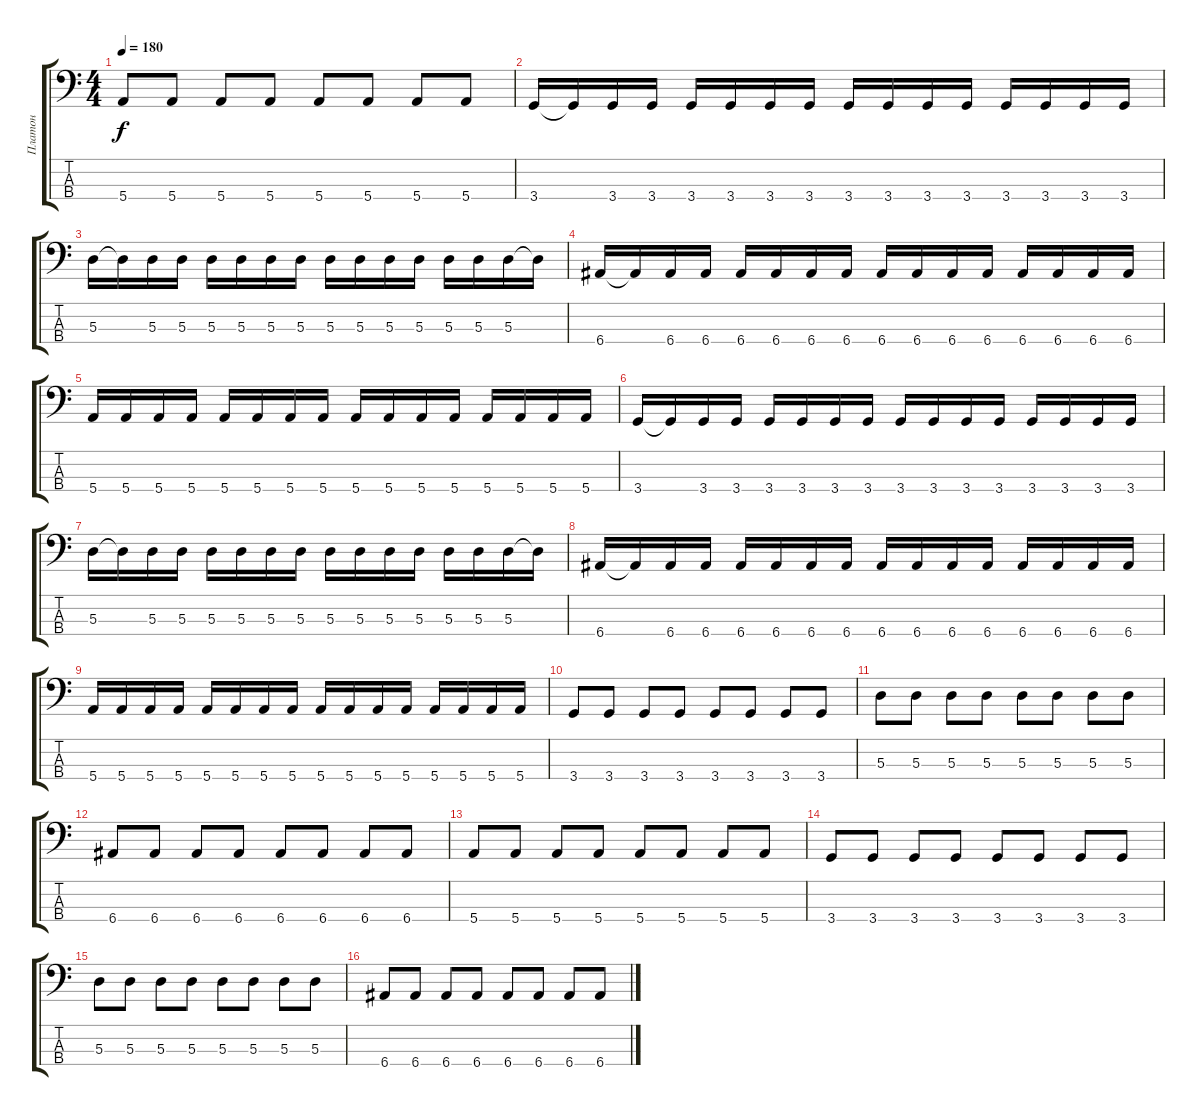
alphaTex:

\track ("Платон" "Платон") {instrument electricbassfinger}
\staff {score tabs}
\tuning (G2 D2 A1 E1) {hide}
\ts (4 4)
\tempo 180
\clef f4
\ks c
5.4.8{dy f} 5.4.8 5.4.8 5.4.8 5.4.8 5.4.8 5.4.8 5.4.8 |
3.4.16 3.4{t}.16 3.4.16 3.4.16 3.4.16 3.4.16 3.4.16 3.4.16 3.4.16 3.4.16 3.4.16 3.4.16 3.4.16 3.4.16 3.4.16 3.4.16 |
5.3.16 5.3{t}.16 5.3.16 5.3.16 5.3.16 5.3.16 5.3.16 5.3.16 5.3.16 5.3.16 5.3.16 5.3.16 5.3.16 5.3.16 5.3.16 5.3{t}.16 |
6.4.16 6.4{t}.16 6.4.16 6.4.16 6.4.16 6.4.16 6.4.16 6.4.16 6.4.16 6.4.16 6.4.16 6.4.16 6.4.16 6.4.16 6.4.16 6.4.16 |
5.4.16 5.4.16 5.4.16 5.4.16 5.4.16 5.4.16 5.4.16 5.4.16 5.4.16 5.4.16 5.4.16 5.4.16 5.4.16 5.4.16 5.4.16 5.4.16 |
3.4.16 3.4{t}.16 3.4.16 3.4.16 3.4.16 3.4.16 3.4.16 3.4.16 3.4.16 3.4.16 3.4.16 3.4.16 3.4.16 3.4.16 3.4.16 3.4.16 |
5.3.16 5.3{t}.16 5.3.16 5.3.16 5.3.16 5.3.16 5.3.16 5.3.16 5.3.16 5.3.16 5.3.16 5.3.16 5.3.16 5.3.16 5.3.16 5.3{t}.16 |
6.4.16 6.4{t}.16 6.4.16 6.4.16 6.4.16 6.4.16 6.4.16 6.4.16 6.4.16 6.4.16 6.4.16 6.4.16 6.4.16 6.4.16 6.4.16 6.4.16 |
5.4.16 5.4.16 5.4.16 5.4.16 5.4.16 5.4.16 5.4.16 5.4.16 5.4.16 5.4.16 5.4.16 5.4.16 5.4.16 5.4.16 5.4.16 5.4.16 |
3.4.8 3.4.8 3.4.8 3.4.8 3.4.8 3.4.8 3.4.8 3.4.8 |
5.3.8 5.3.8 5.3.8 5.3.8 5.3.8 5.3.8 5.3.8 5.3.8 |
6.4.8 6.4.8 6.4.8 6.4.8 6.4.8 6.4.8 6.4.8 6.4.8 |
5.4.8 5.4.8 5.4.8 5.4.8 5.4.8 5.4.8 5.4.8 5.4.8 |
3.4.8 3.4.8 3.4.8 3.4.8 3.4.8 3.4.8 3.4.8 3.4.8 |
5.3.8 5.3.8 5.3.8 5.3.8 5.3.8 5.3.8 5.3.8 5.3.8 |
6.4.8 6.4.8 6.4.8 6.4.8 6.4.8 6.4.8 6.4.8 6.4.8
